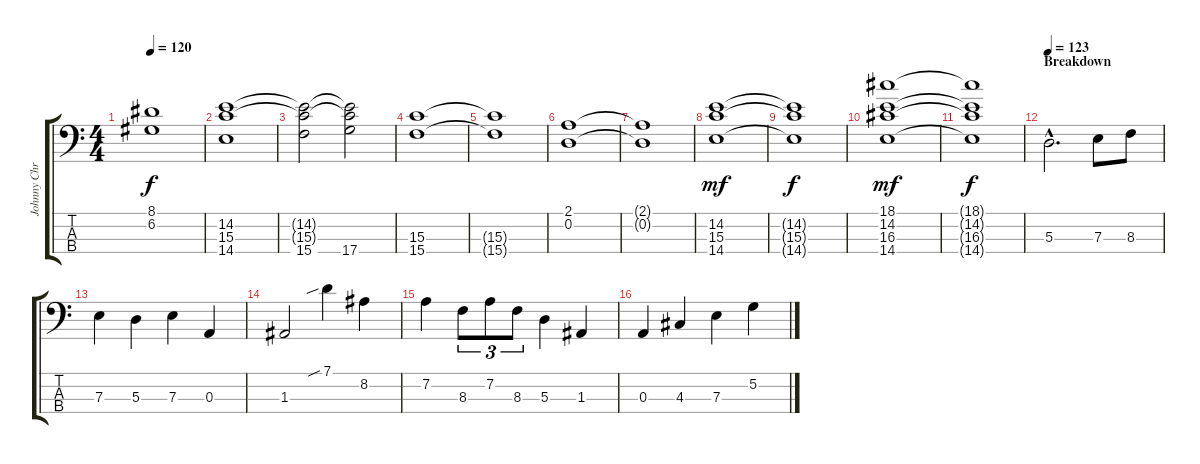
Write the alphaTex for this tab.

\track ("Johnny Christ" "Johnny Chr") {instrument electricbasspick}
\staff {score tabs}
\tuning (G2 D2 A1 D1) {hide}
\ts (4 4)
\tempo 120
\clef f4
\ks c
(8.1{t} 6.2{t}).1{dy f} |
(14.2 15.3 14.4).1 |
(14.2{t} 15.3{t} 15.4).2 (14.2{t} 15.3{t} 17.4).2 |
(15.3 15.4).1 |
(15.3{t} 15.4{t}).1 |
(2.1 0.2).1 |
(2.1{t} 0.2{t}).1 |
(14.2 15.3 14.4).1{dy mf} |
(14.2{t} 15.3{t} 14.4{t}).1{dy f} |
(18.1 14.2 16.3 14.4).1{dy mf} |
(18.1{t} 14.2{t} 16.3{t} 14.4{t}).1{dy f} |
\section ("" "Breakdown")
\tempo 123
5.3{hac}.2{d instrument electricbasspick} 7.3.8 8.3.8 |
7.3.4 5.3.4 7.3.4 0.3.4 |
1.3.2 7.1{sib}.4 8.2.4 |
7.2.4 8.3.8{tu (3 2)} 7.2.8{tu (3 2)} 8.3.8{tu (3 2)} 5.3.4 1.3.4 |
0.3.4 4.3.4 7.3.4 5.2.4
